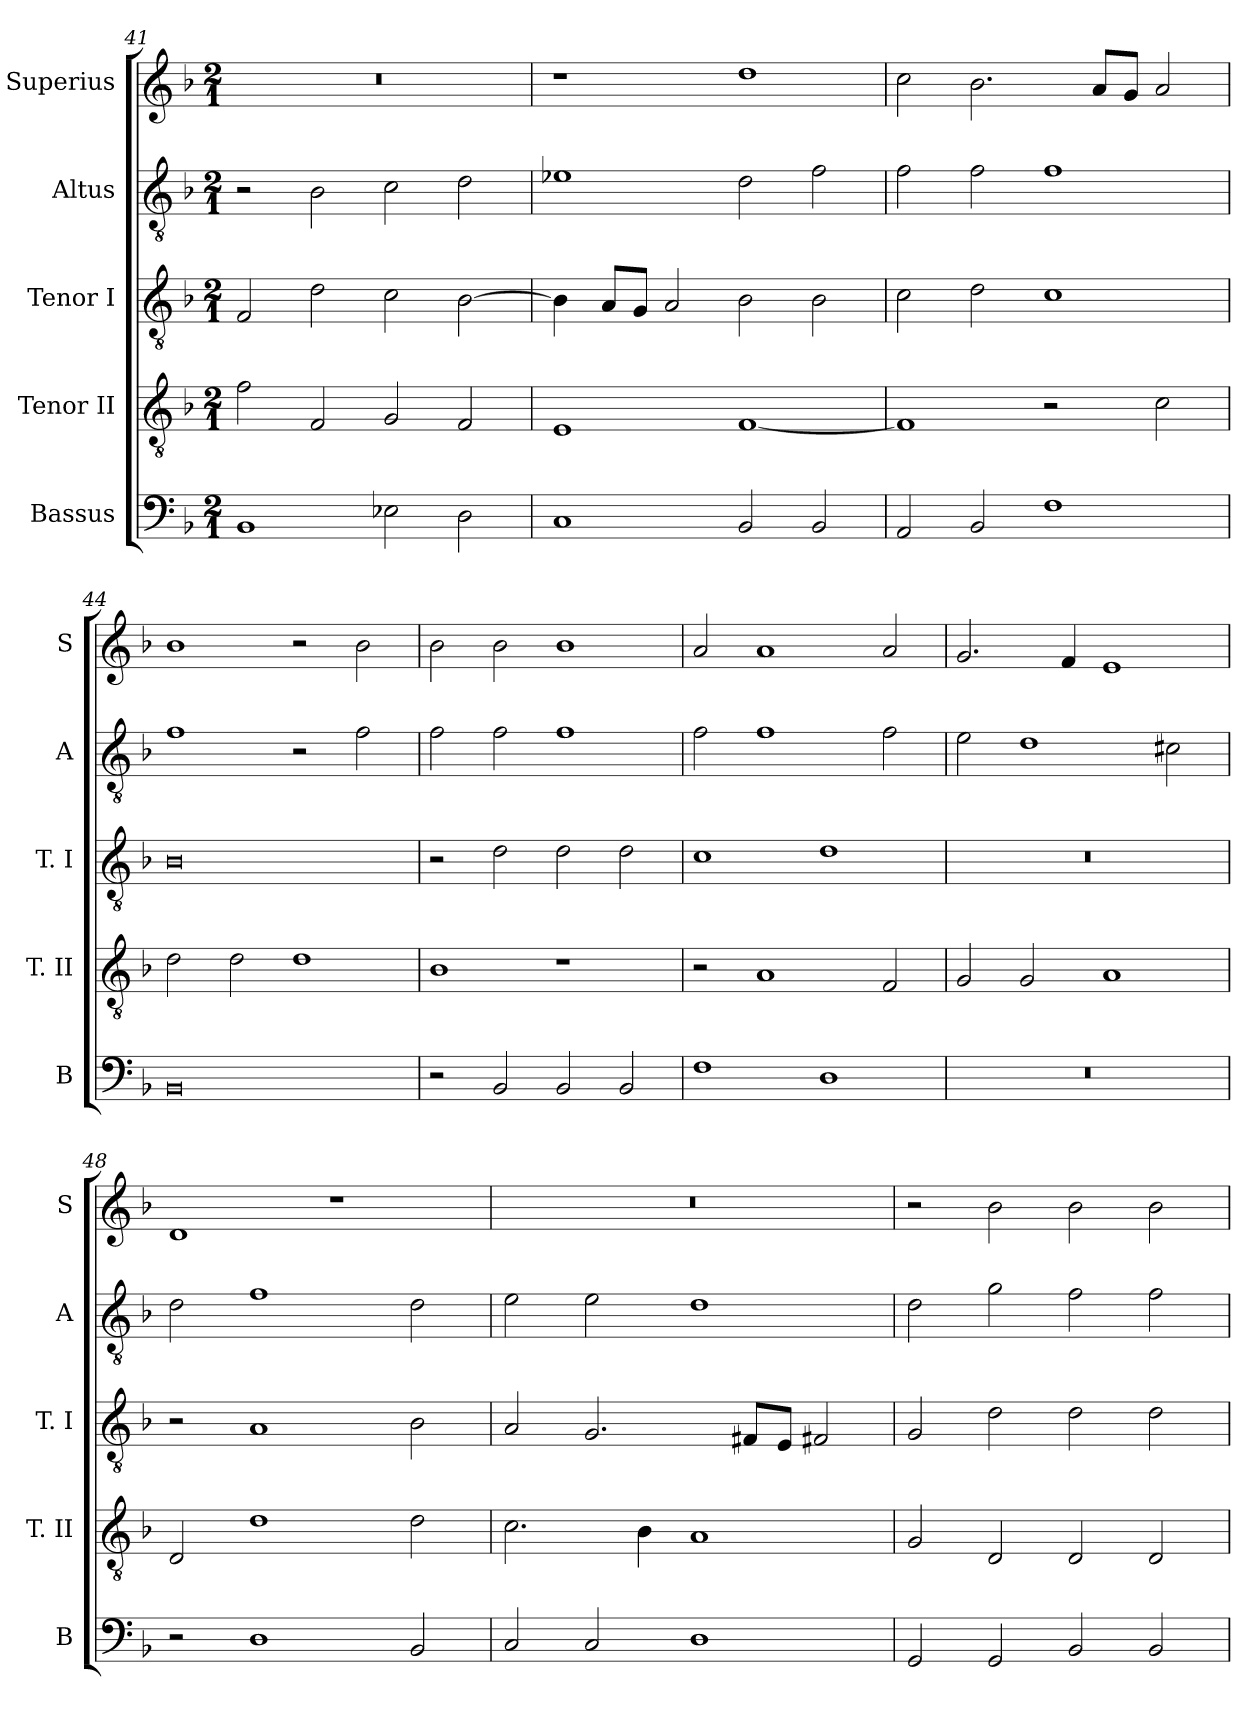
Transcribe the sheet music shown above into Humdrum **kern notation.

**kern	**kern	**kern	**kern	**kern
*part5	*part4	*part3	*part2	*part1
*staff5	*staff4	*staff3	*staff2	*staff1
*I"Bassus	*I"Tenor II	*I"Tenor I	*I"Altus	*I"Superius
*I'B	*I'T. II	*I'T. I	*I'A	*I'S
*clefF4	*clefGv2	*clefGv2	*clefGv2	*clefG2
*k[b-]	*k[b-]	*k[b-]	*k[b-]	*k[b-]
*F:	*F:	*F:	*F:	*F:
*M2/1	*M2/1	*M2/1	*M2/1	*M2/1
=41	=41	=41	=41	=41
1BB-	2f	2F	2r	0r
.	2F	2d	2B-	.
2E-X	2G	2c	2c	.
2D	2F	[2B-	2d	.
=42	=42	=42	=42	=42
1C	1E	4B-]	1e-X	1r
.	.	8AL	.	.
.	.	8GJ	.	.
.	.	2A	.	.
2BB-	[1F	2B-	2d	1dd
2BB-	.	2B-	2f	.
=43	=43	=43	=43	=43
2AA	1F]	2c	2f	2cc
2BB-	.	2d	2f	2.b-
1F	2r	1c	1f	.
.	.	.	.	8aL
.	.	.	.	8gJ
.	2c	.	.	2a
=44	=44	=44	=44	=44
0BB-	2d	0B-	1f	1b-
.	2d	.	.	.
.	1d	.	2r	2r
.	.	.	2f	2b-
=45	=45	=45	=45	=45
2r	1B-	2r	2f	2b-
2BB-	.	2d	2f	2b-
2BB-	1r	2d	1f	1b-
2BB-	.	2d	.	.
=46	=46	=46	=46	=46
1F	2r	1c	2f	2a
.	1A	.	1f	1a
1D	.	1d	.	.
.	2F	.	2f	2a
=47	=47	=47	=47	=47
0r	2G	0r	2e	2.g
.	2G	.	1d	.
.	.	.	.	4f
.	1A	.	.	1e
.	.	.	2c#X	.
=48	=48	=48	=48	=48
2r	2D	2r	2d	1d
1D	1d	1A	1f	.
.	.	.	.	1r
2BB-	2d	2B-	2d	.
=49	=49	=49	=49	=49
2C	2.c	2A	2e	0r
2C	.	2.G	2e	.
.	4B-	.	.	.
1D	1A	.	1d	.
.	.	8F#XL	.	.
.	.	8EJ	.	.
.	.	2F#X	.	.
=50	=50	=50	=50	=50
2GG	2G	2G	2d	2r
2GG	2D	2d	2g	2b-
2BB-	2D	2d	2f	2b-
2BB-	2D	2d	2f	2b-
=	=	=	=	=
*-	*-	*-	*-	*-
